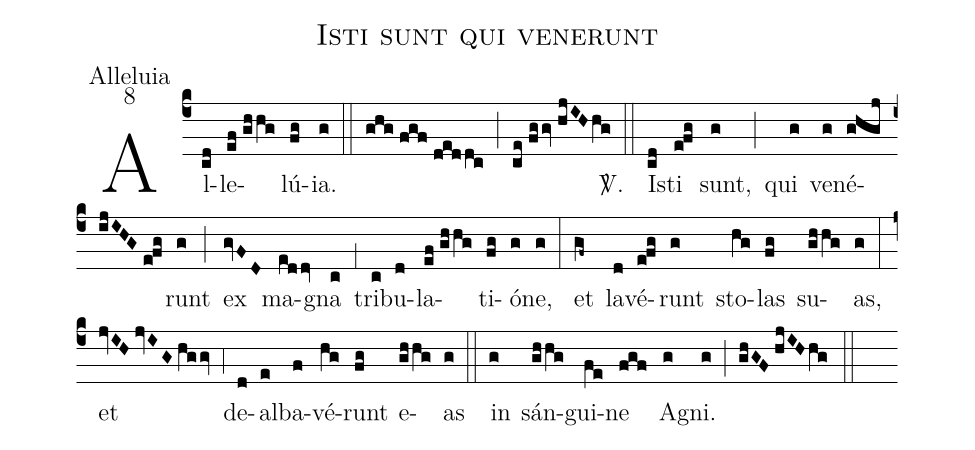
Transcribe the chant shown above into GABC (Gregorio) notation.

name:Isti sunt qui venerunt;
office-part:Alleluia;
mode:8;
%%
(c4) Al(cd)le(ef//ghhg)lú(fg)ia.(g) (::) (ghg//fgf//deddc) (;) (ce//fggv//hjIHhg) <sp>V/</sp>.(::) I(cd)sti(e!fg) sunt,(g) (;) qui(g) ve(g)né(ghgj//ijIHG//e!fg)runt(g) (;) ex(gvFD) ma(eddv)gna(c) (;1) tri(c)bu(d)la(ef//ghhg)ti(fg)ó(g)ne,(g) (:) et(gf~) la(d)vé(e!fg)runt(g) sto(hg)las(fg) su(ghhg)as,(g) (:) et(jvIH//jvIG//hggv) (;4) de(d)al(e)ba(f)vé(hg)runt(fg) e(ghhg)as(g) (::) in(g) sán(ghhg)gui(fe)ne(fgf) A(g)gni.(g) (;) (ghGF//hjIH/hg) (::)
